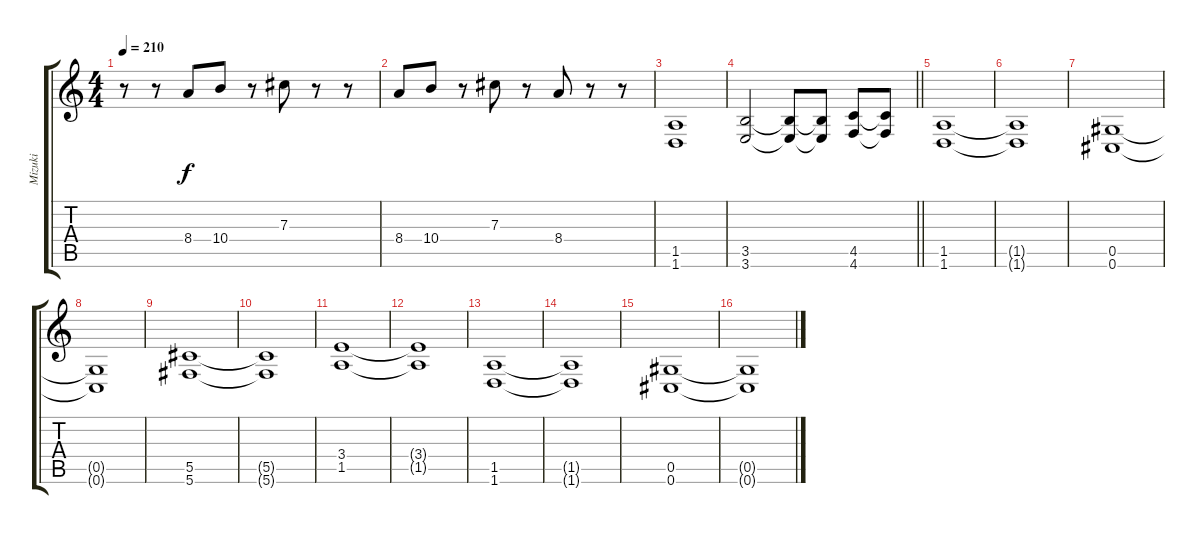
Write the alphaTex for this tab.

\track ("Mizuki" "Mizuki") {instrument distortionguitar}
\staff {score tabs}
\tuning (Eb4 Bb3 Gb3 Db3 Ab2 Db2) {hide}
\ts (4 4)
\tempo 210
\clef g2
\ks c
r.8{dy f} r.8 8.4.8 10.4.8 r.8 7.3.8 r.8 r.8 |
8.4.8 10.4.8 r.8 7.3.8 r.8 8.4.8 r.8 r.8 |
(1.5 1.6).1 |
\barLineRight lightlight
(3.5 3.6).2 (3.5{t} 3.6{t}).8 (3.5{t} 3.6{t}).8 (4.5 4.6).8 (4.5{t} 4.6{t}).8 |
(1.5 1.6).1 |
(1.5{t} 1.6{t}).1 |
(0.5 0.6).1 |
(0.5{t} 0.6{t}).1 |
(5.5 5.6).1 |
(5.5{t} 5.6{t}).1 |
(3.4 1.5).1 |
(3.4{t} 1.5{t}).1 |
(1.5 1.6).1 |
(1.5{t} 1.6{t}).1 |
(0.5 0.6).1 |
(0.5{t} 0.6{t}).1
